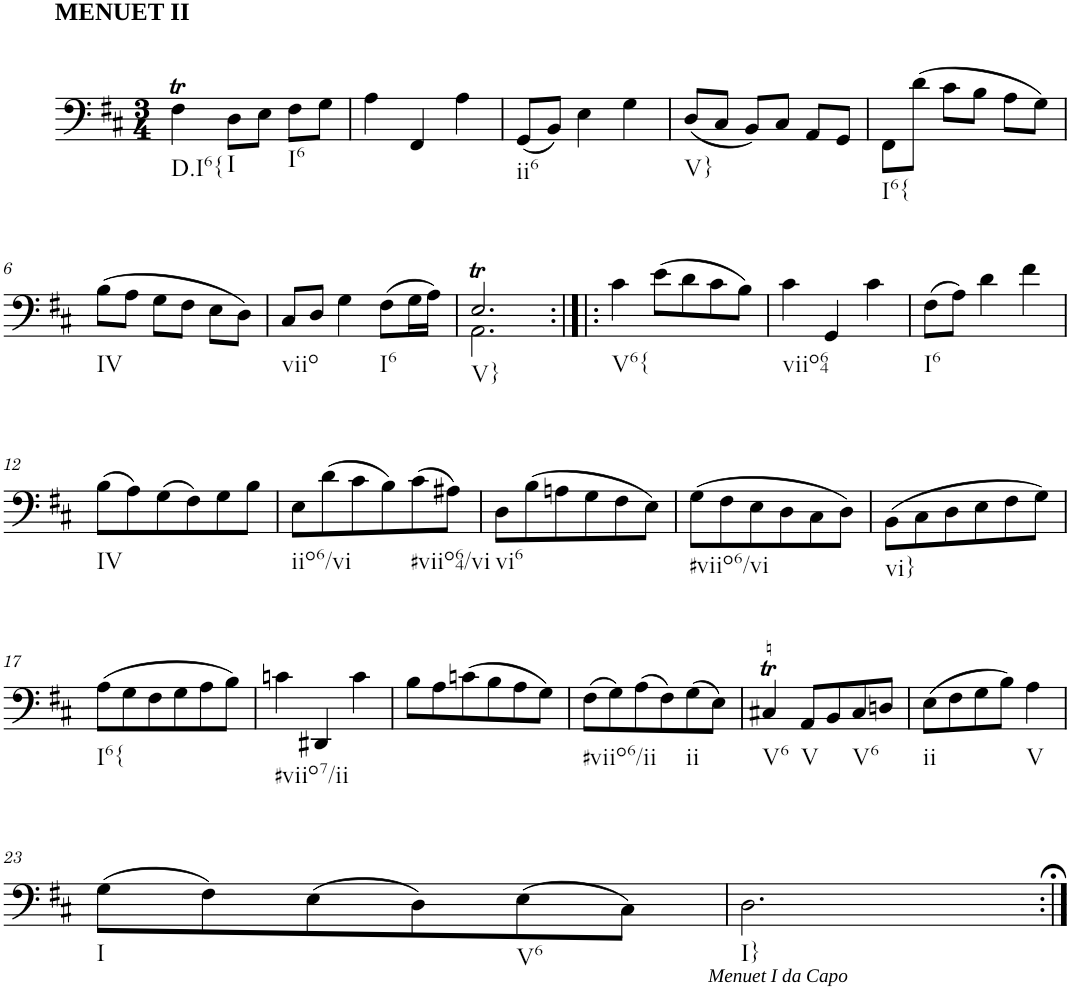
**kern
*part1
*staff1
*I"Piano
*I'Pno.
*clefF4
*k[f#c#]
*M3/4
=1
!LO:TX:a:B:t=MENUET II
!LO:TX:b:t=D.I6{
4F#t\
!LO:TX:b:t=I
8D\L
8E\J
!LO:TX:b:t=I6
8F#\L
8G\J
=2
4A\
4FF#/
4A\
=3
!LO:TX:b:t=ii6
(8GG/L
8BB/J)
4E\
4G\
=4
!LO:TX:b:t=V}
(8D/L
8C#/J
8BB/L)
8C#/J
8AA/L
8GG/J
=5
!LO:TX:b:t=I6{
8FF#\L
(8d\J
8c#\L
8B\J
8A\L
8G\J)
!!LO:LB:g=z
=6
!LO:TX:b:t=IV
(8B\L
8A\J
8G\L
8F#\J
8E\L
8D\J)
=7
!LO:TX:b:t=viio
8C#/L
8D/J
4G\
!LO:TX:b:t=I6
(8F#\L
16G\L
16A\JJ)
=8
*^
!LO:TX:b:t=V}	!
2.ET/	2.AA\
=9:|!|:	=9:|!|:
!LO:TX:b:t=V6{	!
*v	*v
4c#\
(8e\L
8d\
8c#\
8B\J)
=10
!LO:TX:b:t=viio64
4c#\
4GG/
4c#\
=11
!LO:TX:b:t=I6
(8F#\L
8A\J)
4d\
4f#\
!!LO:LB:g=z
=12
!LO:TX:b:t=IV
(8B\L
8A\)
(8G\
8F#\)
8G\
8B\J
=13
!LO:TX:b:t=iio6/vi
8E\L
(8d\
8c#\
8B\)
!LO:TX:b:t=#viio64/vi
(8c#\
8A#X\J)
=14
!LO:TX:b:t=vi6
8D\L
(8B\
8An\
8G\
8F#\
8E\J)
=15
!LO:TX:b:t=#viio6/vi
(8G\L
8F#\
8E\
8D\
8C#\
8D\J)
=16
!LO:TX:b:t=vi}
(8BB\L
8C#\
8D\
8E\
8F#\
8G\J)
!!LO:LB:g=z
=17
!LO:TX:b:t=I6{
(8A\L
8G\
8F#\
8G\
8A\
8B\J)
=18
!LO:TX:b:t=#viio7/ii
4cn\
4DD#X/
4c\
=19
8B\L
8A\
(8cn\
8B\
8A\
8G\J)
=20
!LO:TX:b:t=#viio6/ii
(8F#\L
8G\)
(8A\
8F#\)
!LO:TX:b:t=ii
(8G\
8E\J)
=21
!LO:TX:b:t=V6
4C#Xt/
!LO:TX:b:t=V
8AA/L
8BB/
!LO:TX:b:t=V6
8C#/
8Dn/J
=22
!LO:TX:b:t=ii
(8E\L
8F#\
8G\
8B\J)
!LO:TX:b:t=V
4A\
!!LO:LB:g=z
=23
!LO:TX:b:t=I
(8G\L
8F#\)
(8E\
8D\)
!LO:TX:b:t=V6
(8E\
8C#\J)
=24
!LO:TX:b:i:t=Menuet I da Capo
!LO:TX:b:t=I}
2.D\
=:|!
*-
